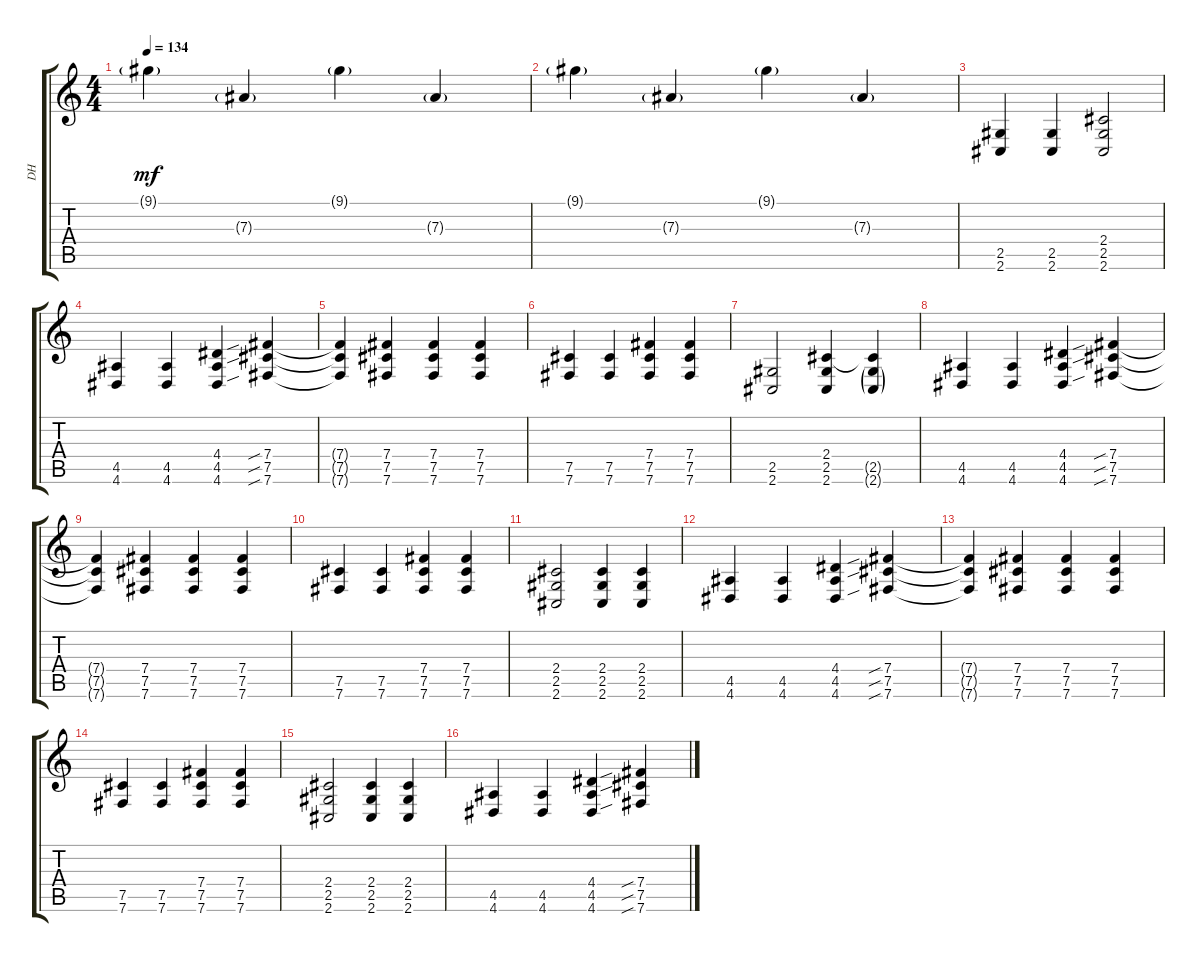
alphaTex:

\track ("DH" "DH") {instrument distortionguitar}
\staff {score tabs}
\tuning (B3 Gb3 Eb3 B2 Gb2 B1) {hide}
\ts (4 4)
\tempo 134
\clef g2
\ks c
9.1{g}.4{dy mf} 7.3{g}.4 9.1{g}.4 7.3{g}.4 |
9.1{g}.4 7.3{g}.4 9.1{g}.4 7.3{g}.4 |
(2.5 2.6).4 (2.5 2.6).4 (2.4 2.5 2.6).2 |
(4.5 4.6).4 (4.5 4.6).4 (4.4 4.5 4.6).4 (7.4{sib} 7.5{sib} 7.6{sib}).4 |
(7.4{t} 7.5{t} 7.6{t}).4 (7.4 7.5 7.6).4 (7.4 7.5 7.6).4 (7.4 7.5 7.6).4 |
(7.5 7.6).4 (7.5 7.6).4 (7.4 7.5 7.6).4 (7.4 7.5 7.6).4 |
(2.5 2.6).2 (2.4 2.5 2.6).4 (2.4{t} 2.5{g} 2.6{g}).4 |
(4.5 4.6).4 (4.5 4.6).4 (4.4 4.5 4.6).4 (7.4{sib} 7.5{sib} 7.6{sib}).4 |
(7.4{t} 7.5{t} 7.6{t}).4 (7.4 7.5 7.6).4 (7.4 7.5 7.6).4 (7.4 7.5 7.6).4 |
(7.5 7.6).4 (7.5 7.6).4 (7.4 7.5 7.6).4 (7.4 7.5 7.6).4 |
(2.4 2.5 2.6).2 (2.4 2.5 2.6).4 (2.4 2.5 2.6).4 |
(4.5 4.6).4 (4.5 4.6).4 (4.4 4.5 4.6).4 (7.4{sib} 7.5{sib} 7.6{sib}).4 |
(7.4{t} 7.5{t} 7.6{t}).4 (7.4 7.5 7.6).4 (7.4 7.5 7.6).4 (7.4 7.5 7.6).4 |
(7.5 7.6).4 (7.5 7.6).4 (7.4 7.5 7.6).4 (7.4 7.5 7.6).4 |
(2.4 2.5 2.6).2 (2.4 2.5 2.6).4 (2.4 2.5 2.6).4 |
(4.5 4.6).4 (4.5 4.6).4 (4.4 4.5 4.6).4 (7.4{sib} 7.5{sib} 7.6{sib}).4
